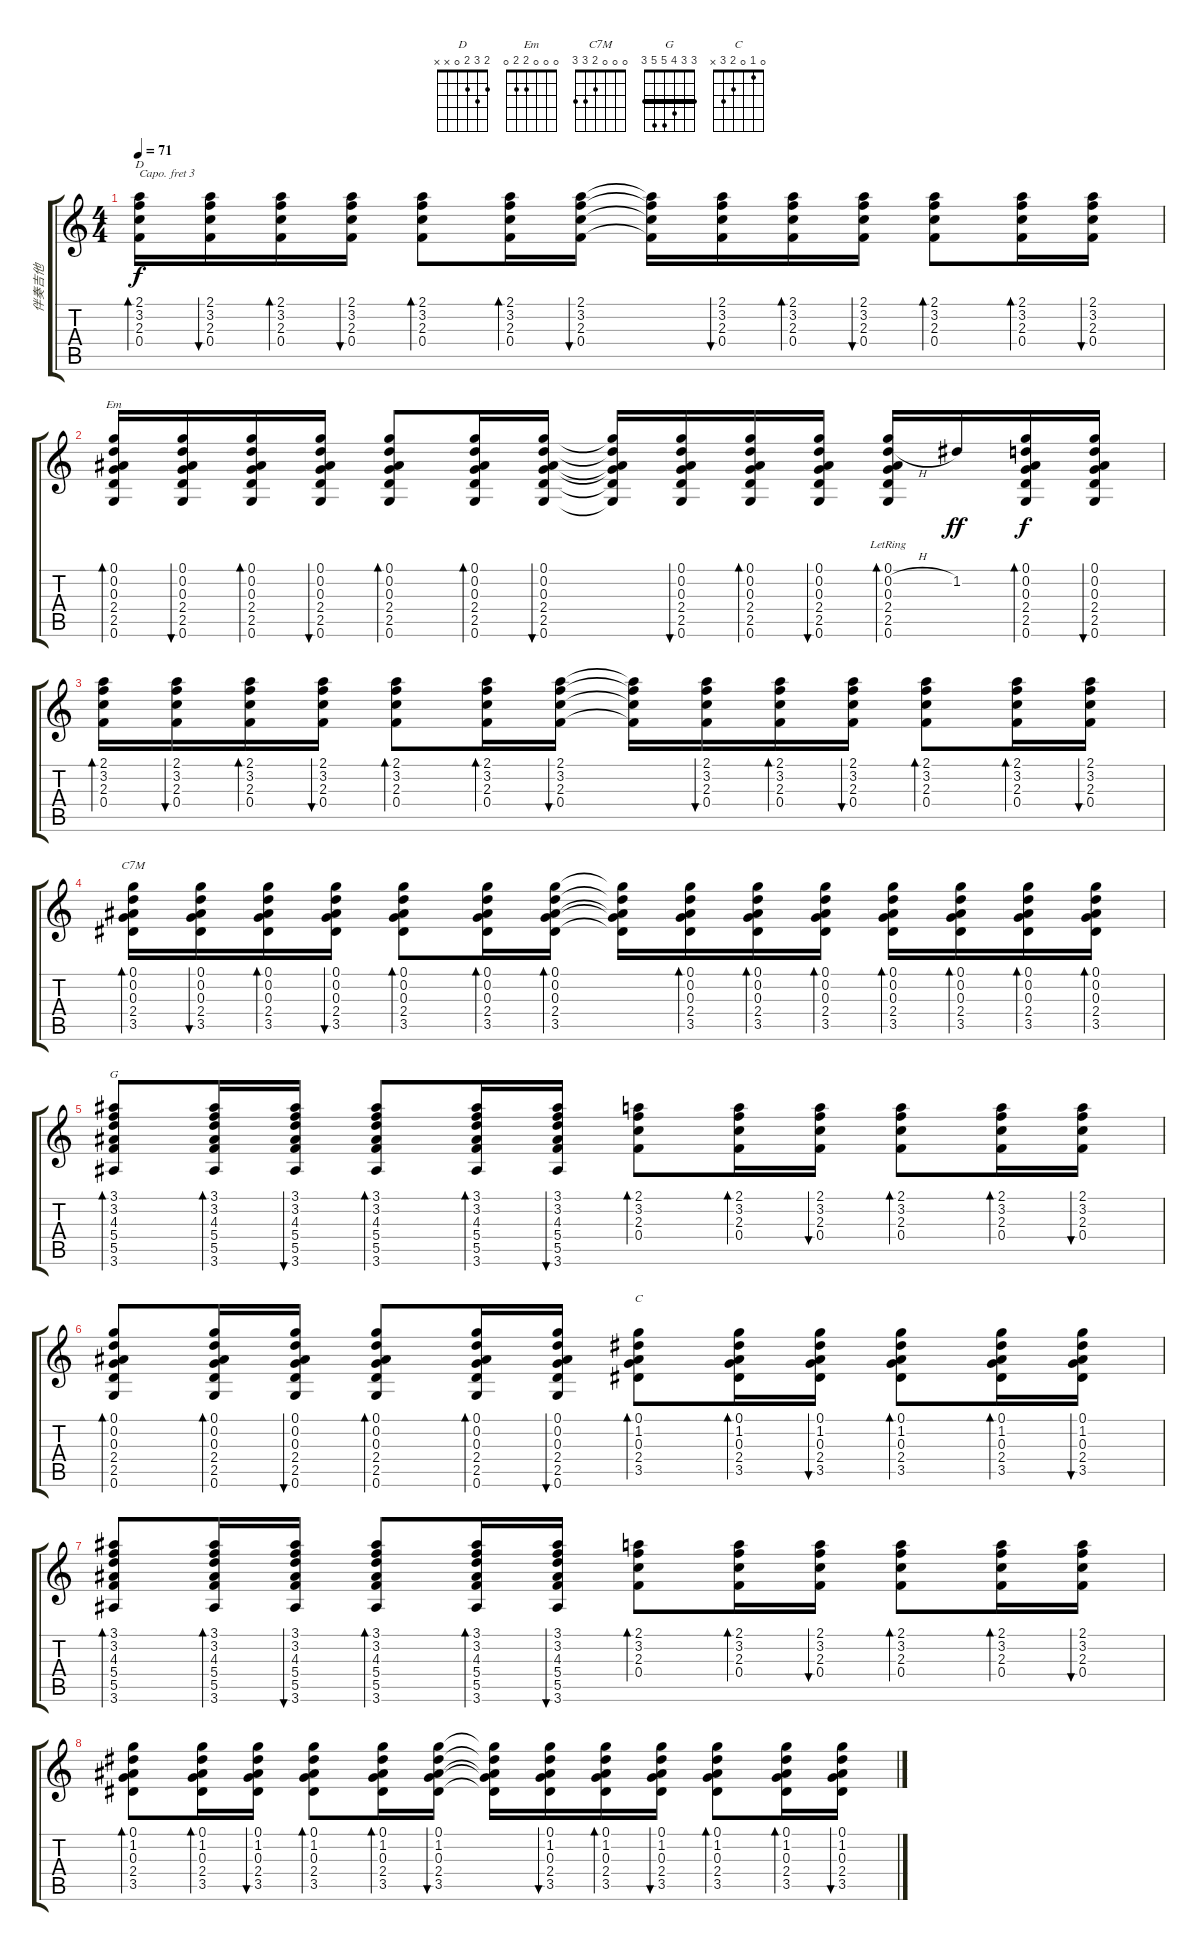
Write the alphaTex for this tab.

\track ("伴奏吉他" "伴奏吉他") {instrument acousticguitarsteel}
\staff {score tabs}
\capo 3
\tuning (E4 B3 G3 D3 A2 E2) {hide}
\chord ("D" 2 3 2 0 x x)
\chord ("Em" 0 0 0 2 2 0)
\chord ("C7M" 0 0 0 2 3 3)
\chord ("G" 3 3 4 5 5 3) {barre 3}
\chord ("C" 0 1 0 2 3 x)
\ts (4 4)
\tempo 71
\clef g2
\ks c
(2.1 3.2 2.3 0.4).16{bd 30 ch "D" dy f} (2.1 3.2 2.3 0.4).16{bu 30} (2.1 3.2 2.3 0.4).16{bd 30} (2.1 3.2 2.3 0.4).16{bu 30} (2.1 3.2 2.3 0.4).8{bd 30} (2.1 3.2 2.3 0.4).16{bd 30} (2.1 3.2 2.3 0.4).16{bu 30} (2.1{t} 3.2{t} 2.3{t} 0.4{t}).16 (2.1 3.2 2.3 0.4).16{bu 30} (2.1 3.2 2.3 0.4).16{bd 30} (2.1 3.2 2.3 0.4).16{bu 30} (2.1 3.2 2.3 0.4).8{bd 30} (2.1 3.2 2.3 0.4).16{bd 30} (2.1 3.2 2.3 0.4).16{bu 30} |
(0.1 0.2 0.3 2.4 2.5 0.6).16{bd 30 ch "Em"} (0.1 0.2 0.3 2.4 2.5 0.6).16{bu 30} (0.1 0.2 0.3 2.4 2.5 0.6).16{bd 30} (0.1 0.2 0.3 2.4 2.5 0.6).16{bu 30} (0.1 0.2 0.3 2.4 2.5 0.6).8{bd 30} (0.1 0.2 0.3 2.4 2.5 0.6).16{bd 30} (0.1 0.2 0.3 2.4 2.5 0.6).16{bu 30} (0.1{t} 0.2{t} 0.3{t} 2.4{t} 2.5{t} 0.6{t}).16 (0.1 0.2 0.3 2.4 2.5 0.6).16{bu 30} (0.1 0.2 0.3 2.4 2.5 0.6).16{bd 30} (0.1 0.2 0.3 2.4 2.5 0.6).16{bu 30} (0.1{lr} 0.2{h} 0.3{lr} 2.4{lr} 2.5{lr} 0.6{lr}).16{bd 30} 1.2.16{dy ff} (0.1 0.2 0.3 2.4 2.5 0.6).16{bd 30 dy f} (0.1 0.2 0.3 2.4 2.5 0.6).16{bu 30} |
(2.1 3.2 2.3 0.4).16{bd 30} (2.1 3.2 2.3 0.4).16{bu 30} (2.1 3.2 2.3 0.4).16{bd 30} (2.1 3.2 2.3 0.4).16{bu 30} (2.1 3.2 2.3 0.4).8{bd 30} (2.1 3.2 2.3 0.4).16{bd 30} (2.1 3.2 2.3 0.4).16{bu 30} (2.1{t} 3.2{t} 2.3{t} 0.4{t}).16 (2.1 3.2 2.3 0.4).16{bu 30} (2.1 3.2 2.3 0.4).16{bd 30} (2.1 3.2 2.3 0.4).16{bu 30} (2.1 3.2 2.3 0.4).8{bd 30} (2.1 3.2 2.3 0.4).16{bd 30} (2.1 3.2 2.3 0.4).16{bu 30} |
(0.1 0.2 0.3 2.4 3.5).16{bd 30 ch "C7M"} (0.1 0.2 0.3 2.4 3.5).16{bu 30} (0.1 0.2 0.3 2.4 3.5).16{bd 30} (0.1 0.2 0.3 2.4 3.5).16{bu 30} (0.1 0.2 0.3 2.4 3.5).8{bd 30} (0.1 0.2 0.3 2.4 3.5).16{bd 30} (0.1 0.2 0.3 2.4 3.5).16{bd 30} (0.1{t} 0.2{t} 0.3{t} 2.4{t} 3.5{t}).16 (0.1 0.2 0.3 2.4 3.5).16{bd 30} (0.1 0.2 0.3 2.4 3.5).16{bd 30} (0.1 0.2 0.3 2.4 3.5).16{bd 30} (0.1 0.2 0.3 2.4 3.5).16{bd 30} (0.1 0.2 0.3 2.4 3.5).16{bd 30} (0.1 0.2 0.3 2.4 3.5).16{bd 30} (0.1 0.2 0.3 2.4 3.5).16{bd 30} |
(3.1 3.2 4.3 5.4 5.5 3.6).8{bd 30 ch "G"} (3.1 3.2 4.3 5.4 5.5 3.6).16{bd 30} (3.1 3.2 4.3 5.4 5.5 3.6).16{bu 30} (3.1 3.2 4.3 5.4 5.5 3.6).8{bd 30} (3.1 3.2 4.3 5.4 5.5 3.6).16{bd 30} (3.1 3.2 4.3 5.4 5.5 3.6).16{bu 30} (2.1 3.2 2.3 0.4).8{bd 30} (2.1 3.2 2.3 0.4).16{bd 30} (2.1 3.2 2.3 0.4).16{bu 30} (2.1 3.2 2.3 0.4).8{bd 30} (2.1 3.2 2.3 0.4).16{bd 30} (2.1 3.2 2.3 0.4).16{bu 30} |
(0.1 0.2 0.3 2.4 2.5 0.6).8{bd 30} (0.1 0.2 0.3 2.4 2.5 0.6).16{bd 30} (0.1 0.2 0.3 2.4 2.5 0.6).16{bu 30} (0.1 0.2 0.3 2.4 2.5 0.6).8{bd 30} (0.1 0.2 0.3 2.4 2.5 0.6).16{bd 30} (0.1 0.2 0.3 2.4 2.5 0.6).16{bu 30} (0.1 1.2 0.3 2.4 3.5).8{bd 30 ch "C"} (0.1 1.2 0.3 2.4 3.5).16{bd 30} (0.1 1.2 0.3 2.4 3.5).16{bu 30} (0.1 1.2 0.3 2.4 3.5).8{bd 30} (0.1 1.2 0.3 2.4 3.5).16{bd 30} (0.1 1.2 0.3 2.4 3.5).16{bu 30} |
(3.1 3.2 4.3 5.4 5.5 3.6).8{bd 30} (3.1 3.2 4.3 5.4 5.5 3.6).16{bd 30} (3.1 3.2 4.3 5.4 5.5 3.6).16{bu 30} (3.1 3.2 4.3 5.4 5.5 3.6).8{bd 30} (3.1 3.2 4.3 5.4 5.5 3.6).16{bd 30} (3.1 3.2 4.3 5.4 5.5 3.6).16{bu 30} (2.1 3.2 2.3 0.4).8{bd 30} (2.1 3.2 2.3 0.4).16{bd 30} (2.1 3.2 2.3 0.4).16{bu 30} (2.1 3.2 2.3 0.4).8{bd 30} (2.1 3.2 2.3 0.4).16{bd 30} (2.1 3.2 2.3 0.4).16{bu 30} |
(0.1 1.2 0.3 2.4 3.5).8{bd 30} (0.1 1.2 0.3 2.4 3.5).16{bd 30} (0.1 1.2 0.3 2.4 3.5).16{bu 30} (0.1 1.2 0.3 2.4 3.5).8{bd 30} (0.1 1.2 0.3 2.4 3.5).16{bd 30} (0.1 1.2 0.3 2.4 3.5).16{bu 30} (0.1{t} 1.2{t} 0.3{t} 2.4{t} 3.5{t}).16 (0.1 1.2 0.3 2.4 3.5).16{bu 30} (0.1 1.2 0.3 2.4 3.5).16{bd 30} (0.1 1.2 0.3 2.4 3.5).16{bu 30} (0.1 1.2 0.3 2.4 3.5).8{bd 30} (0.1 1.2 0.3 2.4 3.5).16{bd 30} (0.1 1.2 0.3 2.4 3.5).16{bu 30}
